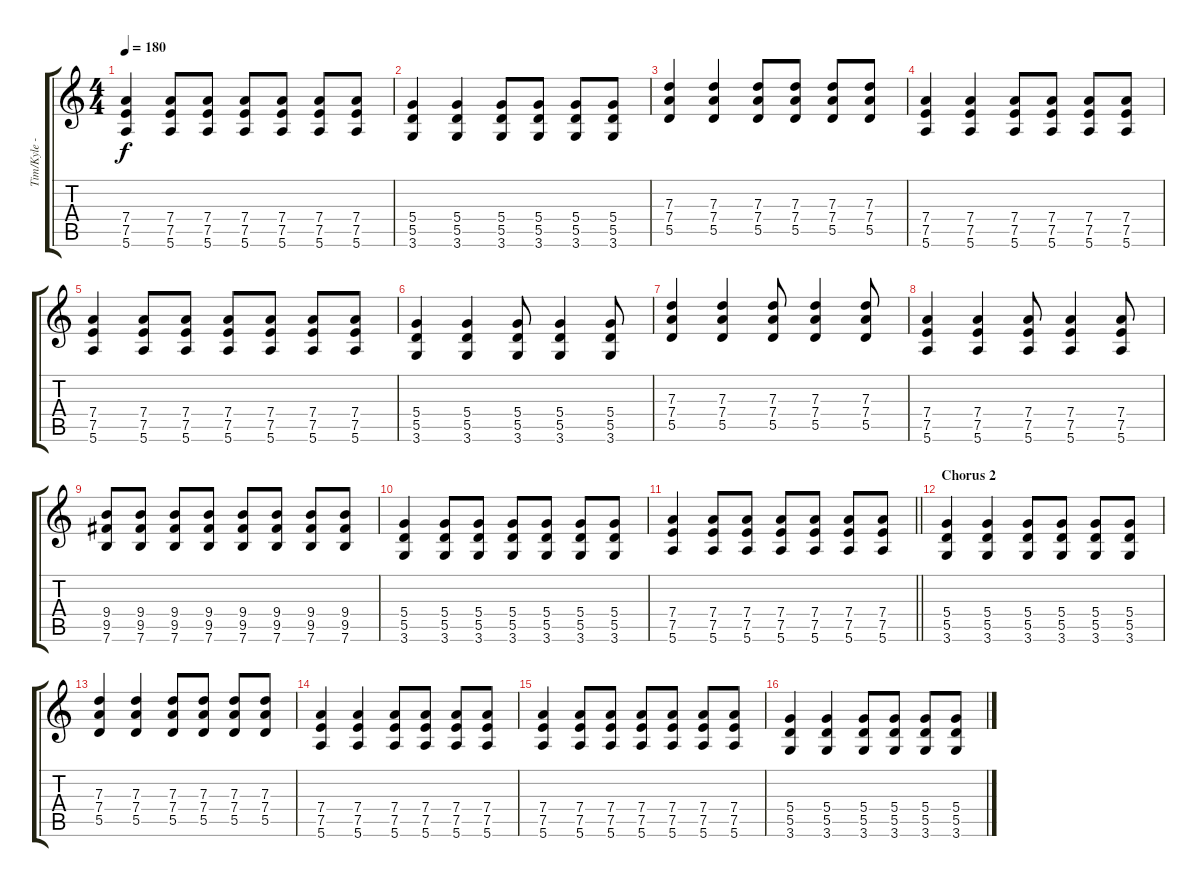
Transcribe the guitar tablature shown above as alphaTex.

\track ("Tim/Kyle - Guitar" "Tim/Kyle -") {instrument distortionguitar}
\staff {score tabs}
\tuning (E4 B3 G3 D3 A2 E2) {hide}
\ts (4 4)
\tempo 180
\clef g2
\ks c
(7.4 7.5 5.6).4{dy f} (7.4 7.5 5.6).8 (7.4 7.5 5.6).8 (7.4 7.5 5.6).8 (7.4 7.5 5.6).8 (7.4 7.5 5.6).8 (7.4 7.5 5.6).8 |
(5.4 5.5 3.6).4 (5.4 5.5 3.6).4 (5.4 5.5 3.6).8 (5.4 5.5 3.6).8 (5.4 5.5 3.6).8 (5.4 5.5 3.6).8 |
(7.3 7.4 5.5).4 (7.3 7.4 5.5).4 (7.3 7.4 5.5).8 (7.3 7.4 5.5).8 (7.3 7.4 5.5).8 (7.3 7.4 5.5).8 |
(7.4 7.5 5.6).4 (7.4 7.5 5.6).4 (7.4 7.5 5.6).8 (7.4 7.5 5.6).8 (7.4 7.5 5.6).8 (7.4 7.5 5.6).8 |
(7.4 7.5 5.6).4 (7.4 7.5 5.6).8 (7.4 7.5 5.6).8 (7.4 7.5 5.6).8 (7.4 7.5 5.6).8 (7.4 7.5 5.6).8 (7.4 7.5 5.6).8 |
(5.4 5.5 3.6).4 (5.4 5.5 3.6).4 (5.4 5.5 3.6).8 (5.4 5.5 3.6).4 (5.4 5.5 3.6).8 |
(7.3 7.4 5.5).4 (7.3 7.4 5.5).4 (7.3 7.4 5.5).8 (7.3 7.4 5.5).4 (7.3 7.4 5.5).8 |
(7.4 7.5 5.6).4 (7.4 7.5 5.6).4 (7.4 7.5 5.6).8 (7.4 7.5 5.6).4 (7.4 7.5 5.6).8 |
(9.4 9.5 7.6).8 (9.4 9.5 7.6).8 (9.4 9.5 7.6).8 (9.4 9.5 7.6).8 (9.4 9.5 7.6).8 (9.4 9.5 7.6).8 (9.4 9.5 7.6).8 (9.4 9.5 7.6).8 |
(5.4 5.5 3.6).4 (5.4 5.5 3.6).8 (5.4 5.5 3.6).8 (5.4 5.5 3.6).8 (5.4 5.5 3.6).8 (5.4 5.5 3.6).8 (5.4 5.5 3.6).8 |
\barLineRight lightlight
(7.4 7.5 5.6).4 (7.4 7.5 5.6).8 (7.4 7.5 5.6).8 (7.4 7.5 5.6).8 (7.4 7.5 5.6).8 (7.4 7.5 5.6).8 (7.4 7.5 5.6).8 |
\section ("" "Chorus 2")
(5.4 5.5 3.6).4 (5.4 5.5 3.6).4 (5.4 5.5 3.6).8 (5.4 5.5 3.6).8 (5.4 5.5 3.6).8 (5.4 5.5 3.6).8 |
(7.3 7.4 5.5).4 (7.3 7.4 5.5).4 (7.3 7.4 5.5).8 (7.3 7.4 5.5).8 (7.3 7.4 5.5).8 (7.3 7.4 5.5).8 |
(7.4 7.5 5.6).4 (7.4 7.5 5.6).4 (7.4 7.5 5.6).8 (7.4 7.5 5.6).8 (7.4 7.5 5.6).8 (7.4 7.5 5.6).8 |
(7.4 7.5 5.6).4 (7.4 7.5 5.6).8 (7.4 7.5 5.6).8 (7.4 7.5 5.6).8 (7.4 7.5 5.6).8 (7.4 7.5 5.6).8 (7.4 7.5 5.6).8 |
(5.4 5.5 3.6).4 (5.4 5.5 3.6).4 (5.4 5.5 3.6).8 (5.4 5.5 3.6).8 (5.4 5.5 3.6).8 (5.4 5.5 3.6).8
